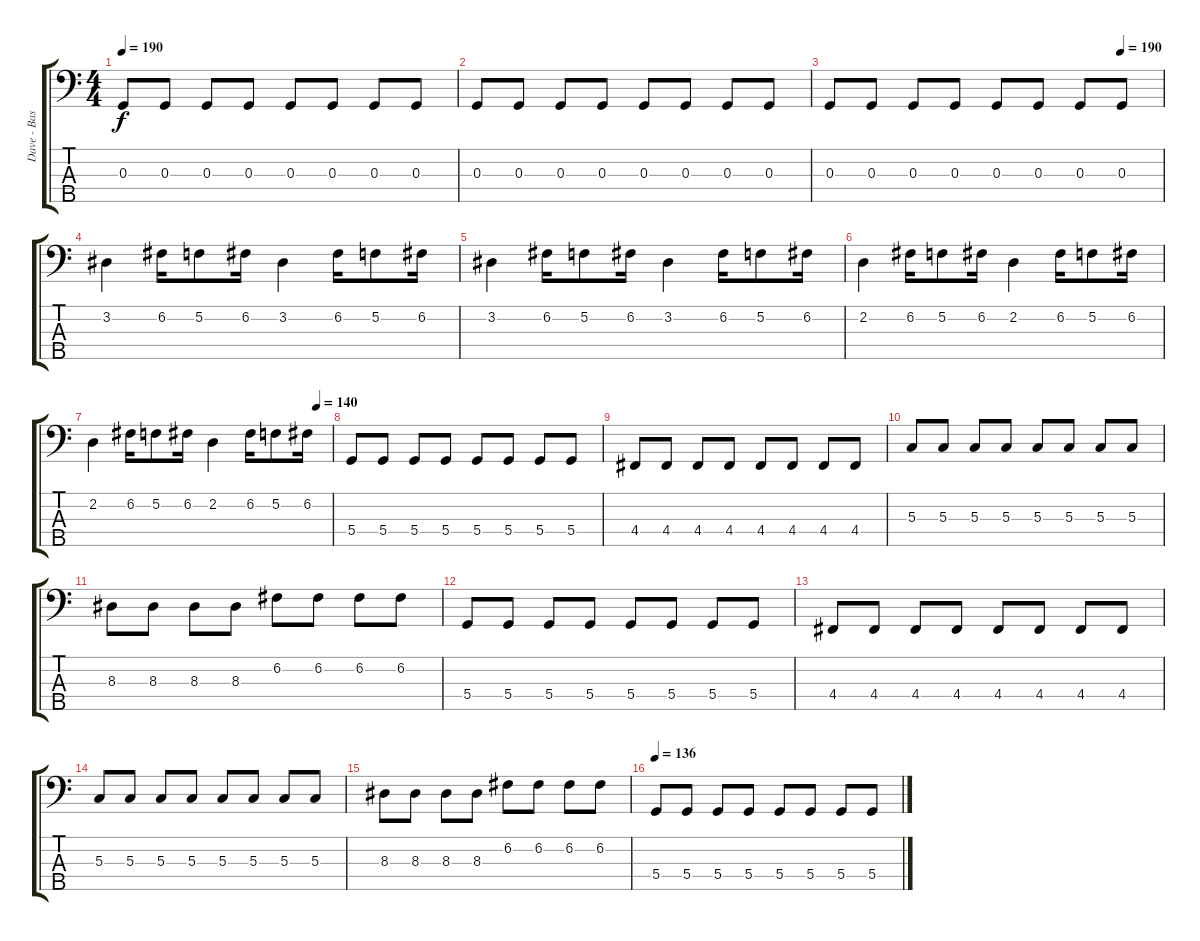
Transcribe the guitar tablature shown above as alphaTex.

\track ("Dave - Bass" "Dave - Bas") {instrument electricbassfinger}
\staff {score tabs}
\tuning (F2 C2 G1 D1 A0) {hide}
\ts (4 4)
\tempo 190
\clef f4
\ks c
0.3.8{dy f} 0.3.8 0.3.8 0.3.8 0.3.8 0.3.8 0.3.8 0.3.8 |
0.3.8 0.3.8 0.3.8 0.3.8 0.3.8 0.3.8 0.3.8 0.3.8 |
\tempo (190 0.875)
0.3.8 0.3.8 0.3.8 0.3.8 0.3.8 0.3.8 0.3.8 0.3.8 |
3.2.4 6.2.16 5.2.8 6.2.16 3.2.4 6.2.16 5.2.8 6.2.16 |
3.2.4 6.2.16 5.2.8 6.2.16 3.2.4 6.2.16 5.2.8 6.2.16 |
2.2.4 6.2.16 5.2.8 6.2.16 2.2.4 6.2.16 5.2.8 6.2.16 |
\tempo (140 0.9375)
2.2.4 6.2.16 5.2.8 6.2.16 2.2.4 6.2.16 5.2.8 6.2.16 |
5.4.8 5.4.8 5.4.8 5.4.8 5.4.8 5.4.8 5.4.8 5.4.8 |
4.4.8 4.4.8 4.4.8 4.4.8 4.4.8 4.4.8 4.4.8 4.4.8 |
5.3.8 5.3.8 5.3.8 5.3.8 5.3.8 5.3.8 5.3.8 5.3.8 |
8.3.8 8.3.8 8.3.8 8.3.8 6.2.8 6.2.8 6.2.8 6.2.8 |
5.4.8 5.4.8 5.4.8 5.4.8 5.4.8 5.4.8 5.4.8 5.4.8 |
4.4.8 4.4.8 4.4.8 4.4.8 4.4.8 4.4.8 4.4.8 4.4.8 |
5.3.8 5.3.8 5.3.8 5.3.8 5.3.8 5.3.8 5.3.8 5.3.8 |
8.3.8 8.3.8 8.3.8 8.3.8 6.2.8 6.2.8 6.2.8 6.2.8 |
\tempo 136
5.4.8 5.4.8 5.4.8 5.4.8 5.4.8 5.4.8 5.4.8 5.4.8
